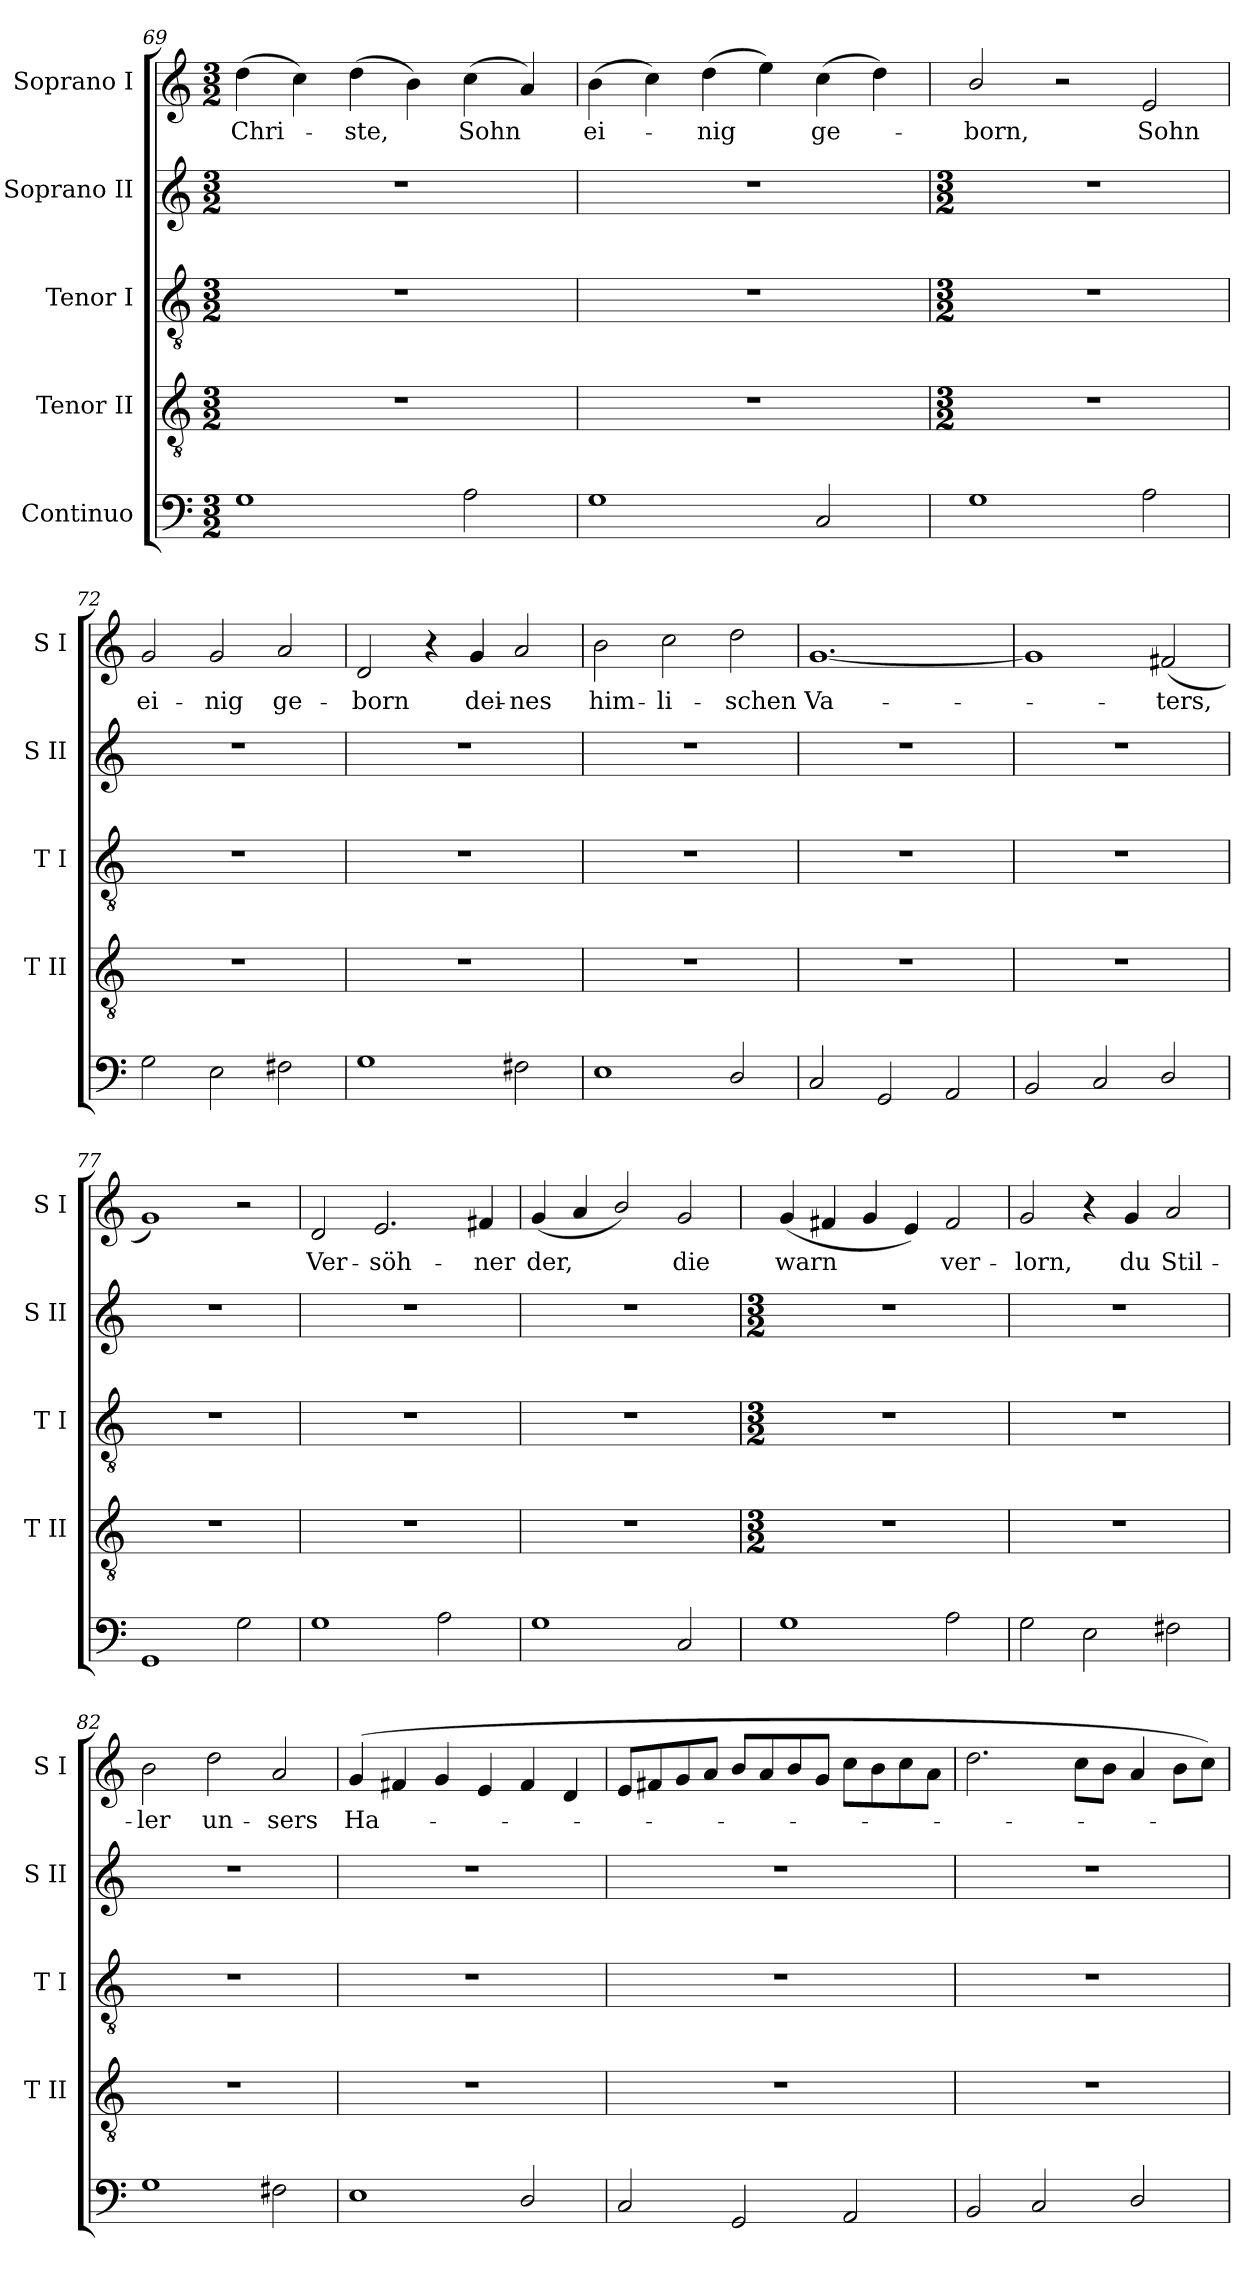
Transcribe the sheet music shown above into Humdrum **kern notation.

**kern	**kern	**kern	**kern	**kern	**text
*part5	*part4	*part3	*part2	*part1	*part1
*staff5	*staff4	*staff3	*staff2	*staff1	*staff1
*I"Continuo	*I"Tenor II	*I"Tenor I	*I"Soprano II	*I"Soprano I	*
*	*I'T II	*I'T I	*I'S II	*I'S I	*
*clefF4	*clefGv2	*clefGv2	*clefG2	*clefG2	*
*k[]	*k[]	*k[]	*k[]	*k[]	*
*C:	*C:	*C:	*C:	*C:	*
*M3/2	*M3/2	*M3/2	*M3/2	*M3/2	*
=69	=69	=69	=69	=69	=69
!	!LO:N:vis=1	!LO:N:vis=1	!	!	!LO:LY:b
1G	1.r	1.r	1.r	(>4dd	Chri-
.	.	.	.	4cc)	.
!	!	!	!	!	!LO:LY:b
.	.	.	.	(>4dd	ste,
.	.	.	.	4b)	.
!	!	!	!	!	!LO:LY:b
2A	.	.	.	(<4cc	Sohn
.	.	.	.	4a)	.
=70	=70	=70	=70	=70	=70
!	!LO:N:vis=1	!LO:N:vis=1	!	!	!LO:LY:b
1G	1.r	1.r	1.r	(>4b	ei-
.	.	.	.	4cc)	.
!	!	!	!	!	!LO:LY:b
.	.	.	.	(>4dd	nig
.	.	.	.	4ee)	.
!	!	!	!	!	!LO:LY:b
2C	.	.	.	(>4cc	ge-
.	.	.	.	4dd)	.
!!LO:LB:g=z
=71	=71	=71	=71	=71	=71
*	*M3/2	*M3/2	*M3/2	*	*
!	!	!	!	!	!LO:LY:b
1G	1.r	1.r	1.r	2b/	born,
.	.	.	.	2r	.
!	!	!	!	!	!LO:LY:b
2A	.	.	.	2e	Sohn
=72	=72	=72	=72	=72	=72
!	!	!	!	!	!LO:LY:b
2G	1.r	1.r	1.r	2g	ei-
!	!	!	!	!	!LO:LY:b
2E	.	.	.	2g	-nig
!	!	!	!	!	!LO:LY:b
2F#X	.	.	.	2a	ge-
=73	=73	=73	=73	=73	=73
!	!	!	!	!	!LO:LY:b
1G	1.r	1.r	1.r	2d	-born
.	.	.	.	4r	.
!	!	!	!	!	!LO:LY:b
.	.	.	.	4g	dei-
!	!	!	!	!	!LO:LY:b
2F#X	.	.	.	2a	-nes
=74	=74	=74	=74	=74	=74
!	!	!	!	!	!LO:LY:b
1E	1.r	1.r	1.r	2b	him-
!	!	!	!	!	!LO:LY:b
.	.	.	.	2cc	-li-
!	!	!	!	!	!LO:LY:b
2D/	.	.	.	2dd	-schen
=75	=75	=75	=75	=75	=75
!	!	!	!	!	!LO:LY:b
2C	1.r	1.r	1.r	[1.g	Va-
2GG	.	.	.	.	.
2AA	.	.	.	.	.
=76	=76	=76	=76	=76	=76
2BB	1.r	1.r	1.r	1g]	.
2C	.	.	.	.	.
!	!	!	!	!	!LO:LY:b
2D/	.	.	.	(<2f#X	ters,
=77	=77	=77	=77	=77	=77
1GG	1.r	1.r	1.r	1g)	.
2G	.	.	.	2r	.
=78	=78	=78	=78	=78	=78
!	!	!	!	!	!LO:LY:b
1G	1.r	1.r	1.r	2d	Ver-
!	!	!	!	!	!LO:LY:b
.	.	.	.	2.e	-söh-
2A	.	.	.	.	.
!	!	!	!	!	!LO:LY:b
.	.	.	.	4f#X	-ner
=79	=79	=79	=79	=79	=79
!	!	!	!	!	!LO:LY:b
1G	1.r	1.r	1.r	(<4g	der,
.	.	.	.	4a	.
.	.	.	.	2b/)	.
!	!	!	!	!	!LO:LY:b
2C	.	.	.	2g	die
!!LO:LB:g=z
=80	=80	=80	=80	=80	=80
*	*M3/2	*M3/2	*M3/2	*	*
!	!	!	!	!	!LO:LY:b
1G	1.r	1.r	1.r	(<4g	warn
.	.	.	.	4f#X	.
.	.	.	.	4g	.
.	.	.	.	4e)	.
!	!	!	!	!	!LO:LY:b
2A	.	.	.	2f#	ver-
=81	=81	=81	=81	=81	=81
!	!	!	!	!	!LO:LY:b
2G	1.r	1.r	1.r	2g	-lorn,
2E	.	.	.	4r	.
!	!	!	!	!	!LO:LY:b
.	.	.	.	4g	du
!	!	!	!	!	!LO:LY:b
2F#X	.	.	.	2a	Stil-
=82	=82	=82	=82	=82	=82
!	!	!	!	!	!LO:LY:b
1G	1.r	1.r	1.r	2b	-ler
!	!	!	!	!	!LO:LY:b
.	.	.	.	2dd	un-
!	!	!	!	!	!LO:LY:b
2F#X	.	.	.	2a	-sers
=83	=83	=83	=83	=83	=83
!	!	!	!	!	!LO:LY:b
1E	1.r	1.r	1.r	(<4g	Ha-
.	.	.	.	4f#X	.
.	.	.	.	4g	.
.	.	.	.	4e	.
2D/	.	.	.	4f#	.
.	.	.	.	4d	.
=84	=84	=84	=84	=84	=84
2C	1.r	1.r	1.r	8eL	.
.	.	.	.	8f#X	.
.	.	.	.	8g	.
.	.	.	.	8aJ	.
2GG	.	.	.	8bL	.
.	.	.	.	8a	.
.	.	.	.	8b	.
.	.	.	.	8gJ	.
2AA	.	.	.	8ccL	.
.	.	.	.	8b	.
.	.	.	.	8cc	.
.	.	.	.	8aJ	.
=85	=85	=85	=85	=85	=85
2BB	1.r	1.r	1.r	2.dd	.
2C	.	.	.	.	.
.	.	.	.	8ccL	.
.	.	.	.	8bJ	.
2D/	.	.	.	4a	.
.	.	.	.	8bL	.
.	.	.	.	8ccJ)	.
=	=	=	=	=	=
*-	*-	*-	*-	*-	*-
